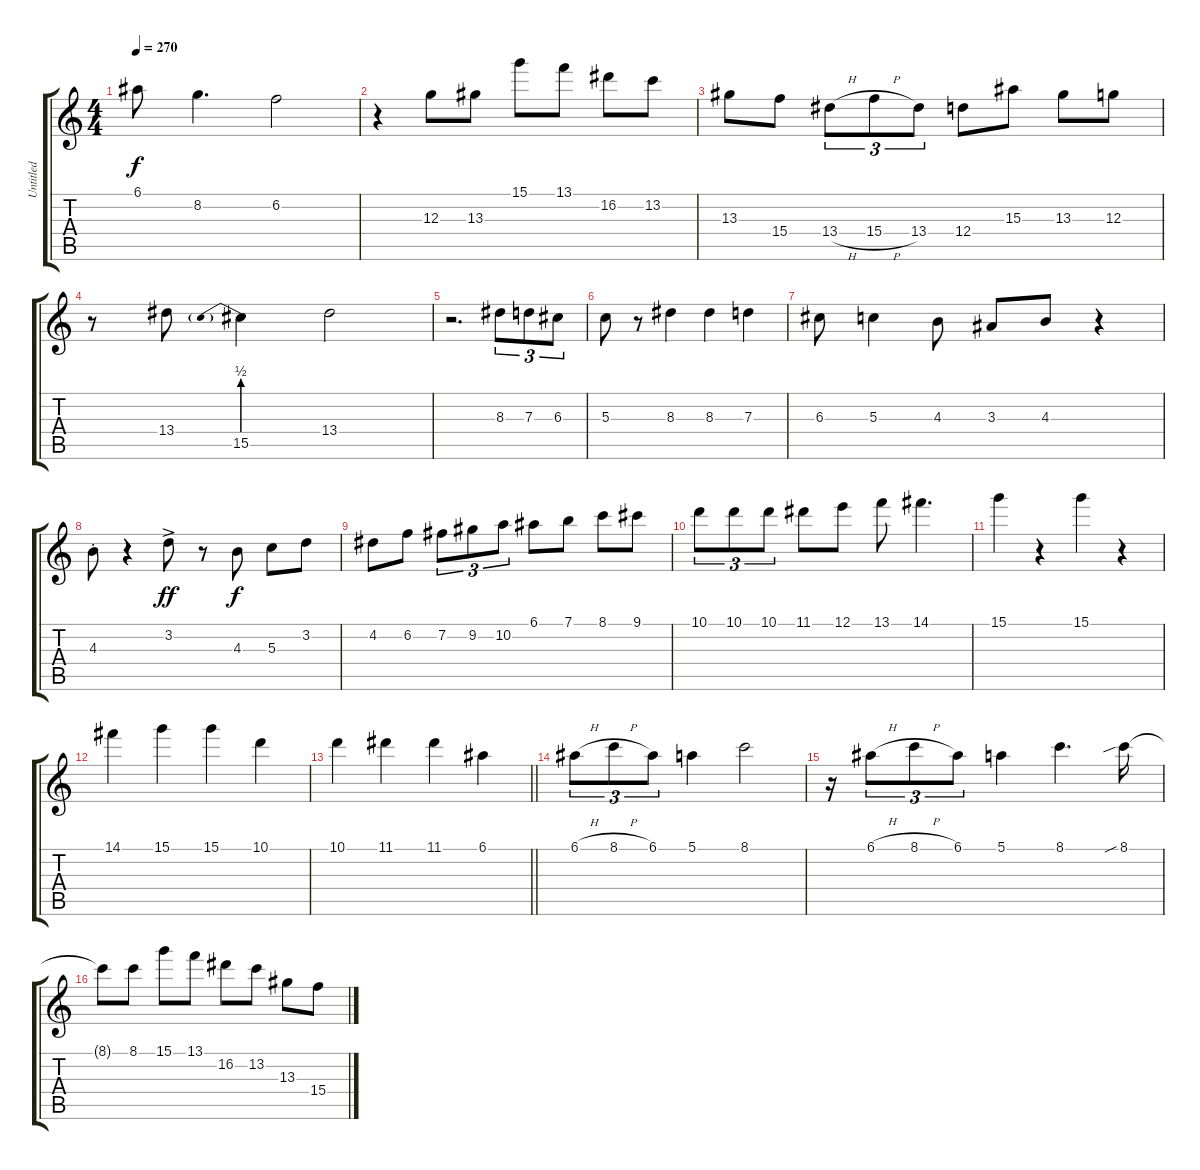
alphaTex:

\track ("Untitled" "Untitled") {instrument acousticguitarsteel}
\staff {score tabs}
\tuning (E4 B3 G3 D3 A2 E2) {hide}
\ts (4 4)
\tempo 270
\clef g2
\ks c
6.1.8{dy f} 8.2.4{d} 6.2.2 |
r.4 12.3.8 13.3.8 15.1.8 13.1.8 16.2.8 13.2.8 |
13.3.8 15.4.8 13.4{h}.8{tu (3 2)} 15.4{h}.8{tu (3 2)} 13.4.8{tu (3 2)} 12.4.8 15.3.8 13.3.8 12.3.8 |
r.8 13.4.8 15.5{be (prebend 0 2 60 2)}.4 13.4.2 |
r.2{d} 8.3.8{tu (3 2)} 7.3.8{tu (3 2)} 6.3.8{tu (3 2)} |
5.3.8 r.8 8.3.4 8.3.4 7.3.4 |
6.3.8 5.3.4 4.3.8 3.3.8 4.3.8 r.4 |
4.3{st}.8 r.4 3.2{ac}.8{dy ff} r.8 4.3.8{dy f} 5.3.8 3.2.8 |
4.2.8 6.2.8 7.2.8{tu (3 2)} 9.2.8{tu (3 2)} 10.2.8{tu (3 2)} 6.1.8 7.1.8 8.1.8 9.1.8 |
10.1.8{tu (3 2)} 10.1.8{tu (3 2)} 10.1.8{tu (3 2)} 11.1.8 12.1.8 13.1.8 14.1.4{d} |
15.1.4 r.4 15.1.4 r.4 |
14.1.4 15.1.4 15.1.4 10.1.4 |
\barLineRight lightlight
10.1.4 11.1.4 11.1.4 6.1.4 |
6.1{h}.8{tu (3 2)} 8.1{h}.8{tu (3 2)} 6.1.8{tu (3 2)} 5.1.4 8.1.2 |
r.16 6.1{h}.8{tu (3 2)} 8.1{h}.8{tu (3 2)} 6.1.8{tu (3 2)} 5.1.4 8.1.4{d} 8.1{sib}.16 |
8.1{t}.8 8.1.8 15.1.8 13.1.8 16.2.8 13.2.8 13.3.8 15.4.8
